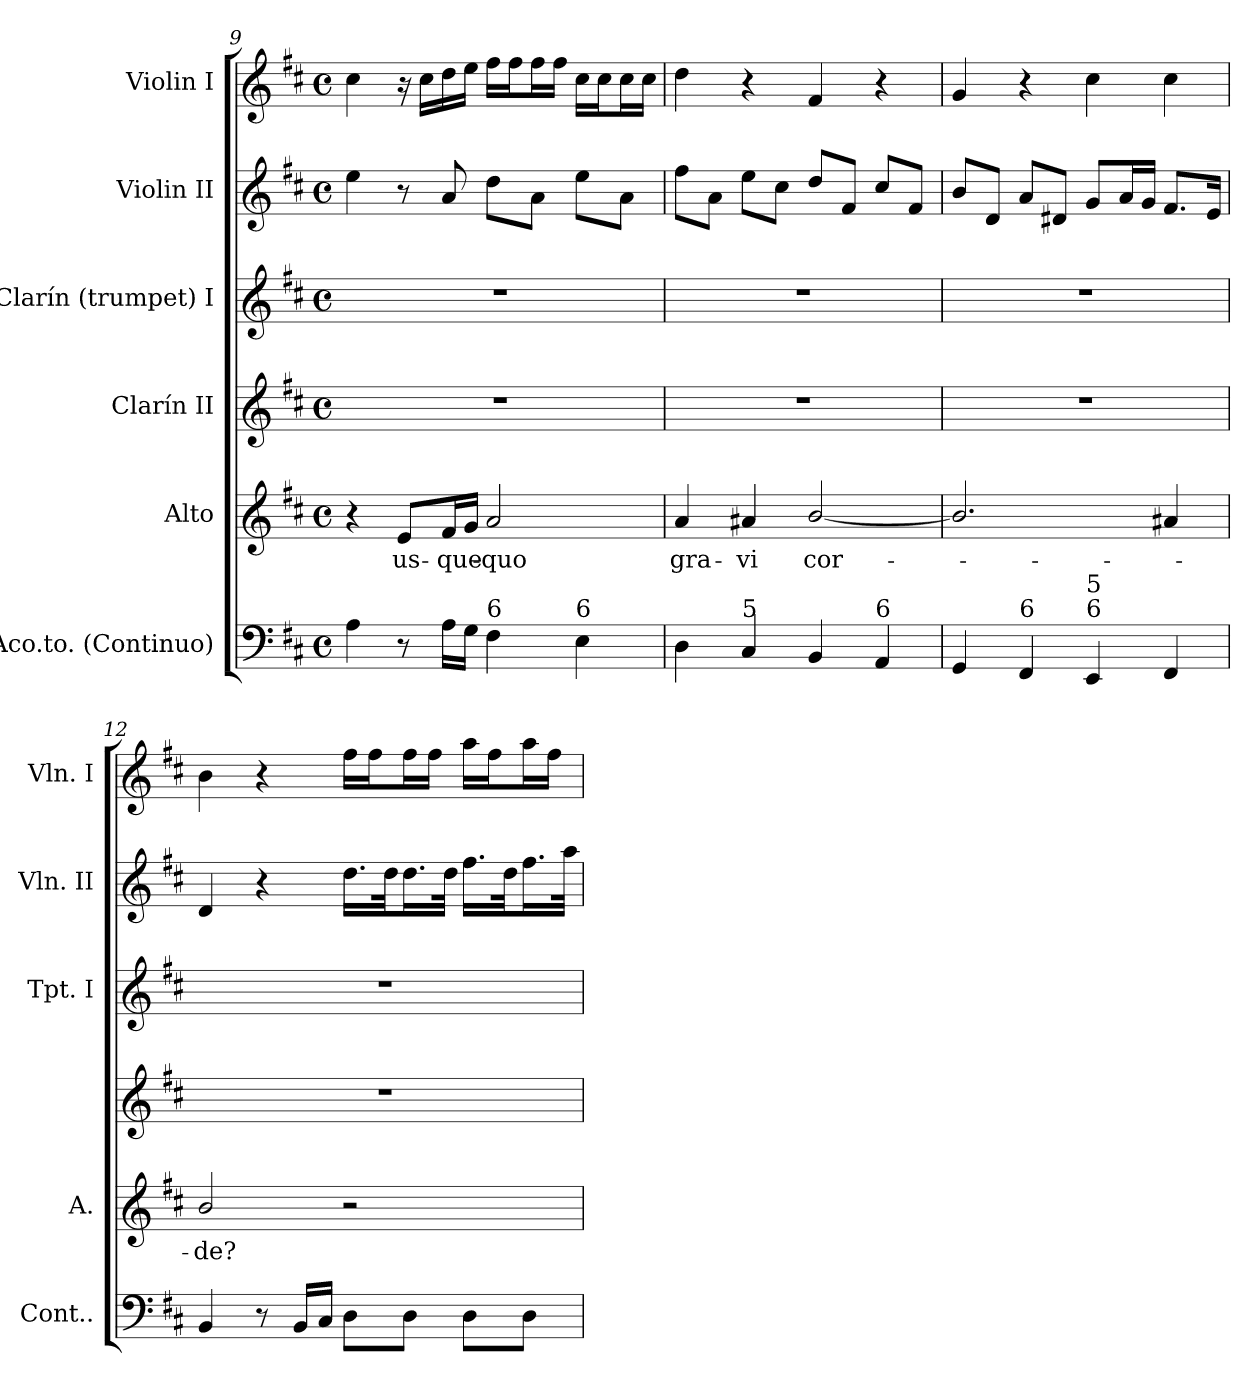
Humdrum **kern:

**kern	**kern	**text	**kern	**kern	**kern	**kern
*part6	*part5	*part5	*part4	*part3	*part2	*part1
*staff6	*staff5	*staff5	*staff4	*staff3	*staff2	*staff1
*I"Aco.to. (Continuo)	*I"Alto	*	*I"Clarín II	*I"Clarín (trumpet) I	*I"Violin II	*I"Violin I
*I'Cont..	*I'A.	*	*	*I'Tpt. I	*I'Vln. II	*I'Vln. I
!!LO:PB:g=z
*clefF4	*clefG2	*	*clefG2	*clefG2	*clefG2	*clefG2
*k[f#c#]	*k[f#c#]	*	*k[f#c#]	*k[f#c#]	*k[f#c#]	*k[f#c#]
*D:	*D:	*	*D:	*D:	*D:	*D:
*M4/4	*M4/4	*	*M4/4	*M4/4	*M4/4	*M4/4
*met(c)	*met(c)	*	*met(c)	*met(c)	*met(c)	*met(c)
=9	=9	=9	=9	=9	=9	=9
4Ai\	4r	.	1r	1r	4eei\	4cc#i\
!	!	!LO:LY:b:color=#000000	!	!	!	!
8r	8ei/L	us-	.	.	8r	16r
.	.	.	.	.	.	16cc#i\LL
!	!	!LO:LY:b:color=#000000	!	!	!	!
16Ai\LL	16f#i/L	-que-	.	.	8ai/	16ddi\
16Gi\JJ	16gi/JJ	.	.	.	.	16eei\JJ
!LO:TX:a:t=6	!	!	!	!	!	!
!	!	!LO:LY:b:color=#000000	!	!	!	!
4F#i\	2ai/	-quo	.	.	8ddi\L	16ff#i\LL
.	.	.	.	.	.	16ff#i\J
.	.	.	.	.	8ai\J	16ff#i\L
.	.	.	.	.	.	16ff#i\JJ
!LO:TX:a:t=6	!	!	!	!	!	!
4Ei\	.	.	.	.	8eei\L	16cc#i\LL
.	.	.	.	.	.	16cc#i\J
.	.	.	.	.	8ai\J	16cc#i\L
.	.	.	.	.	.	16cc#i\JJ
=10	=10	=10	=10	=10	=10	=10
!	!	!LO:LY:b:color=#000000	!	!	!	!
4Di\	4ai/	gra-	1r	1r	8ff#i\L	4ddi\
.	.	.	.	.	8ai\J	.
!LO:TX:a:t=5	!	!	!	!	!	!
!	!	!LO:LY:b:color=#000000	!	!	!	!
4C#i/	4a#Xi/	-vi	.	.	8eei\L	4r
.	.	.	.	.	8cc#i\J	.
!	!	!LO:LY:b:color=#000000	!	!	!	!
4BBi/	[2bi/	cor-	.	.	8ddi/L	4f#i/
.	.	.	.	.	8f#i/J	.
!LO:TX:a:t=6	!	!	!	!	!	!
4AAi/	.	.	.	.	8cc#i/L	4r
.	.	.	.	.	8f#i/J	.
=11	=11	=11	=11	=11	=11	=11
4GGi/	2.bi/]	.	1r	1r	8bi/L	4gi/
.	.	.	.	.	8di/J	.
!LO:TX:a:t=6	!	!	!	!	!	!
4FF#i/	.	.	.	.	8ai/L	4r
.	.	.	.	.	8d#Xi/J	.
!LO:TX:a:t=6	!	!	!	!	!	!
!LO:TX:t=5	!	!	!	!	!	!
4EEi/	.	.	.	.	8gi/L	4cc#i\
.	.	.	.	.	16ai/L	.
.	.	.	.	.	16gi/JJ	.
4FF#i/	4a#Xi/	.	.	.	8.f#i/L	4cc#i\
.	.	.	.	.	16ei/Jk	.
!!LO:LB:g=z
=12	=12	=12	=12	=12	=12	=12
!	!	!LO:LY:b:color=#000000	!	!	!	!
4BBi/	2bi/	-de?	1r	1r	4di/	4bi\
8r	.	.	.	.	4r	4r
16BBi/LL	.	.	.	.	.	.
16C#i/JJ	.	.	.	.	.	.
8Di\L	2r	.	.	.	16.ddi\LL	16ff#i\LL
.	.	.	.	.	.	16ff#i\J
.	.	.	.	.	32ddi\Jk	.
8Di\J	.	.	.	.	16.ddi\L	16ff#i\L
.	.	.	.	.	.	16ff#i\JJ
.	.	.	.	.	32ddi\JJk	.
8Di\L	.	.	.	.	16.ff#i\LL	16aai\LL
.	.	.	.	.	.	16ff#i\J
.	.	.	.	.	32ddi\Jk	.
8Di\J	.	.	.	.	16.ff#i\L	16aai\L
.	.	.	.	.	.	16ff#i\JJ
.	.	.	.	.	32aai\JJk	.
=	=	=	=	=	=	=
*-	*-	*-	*-	*-	*-	*-
